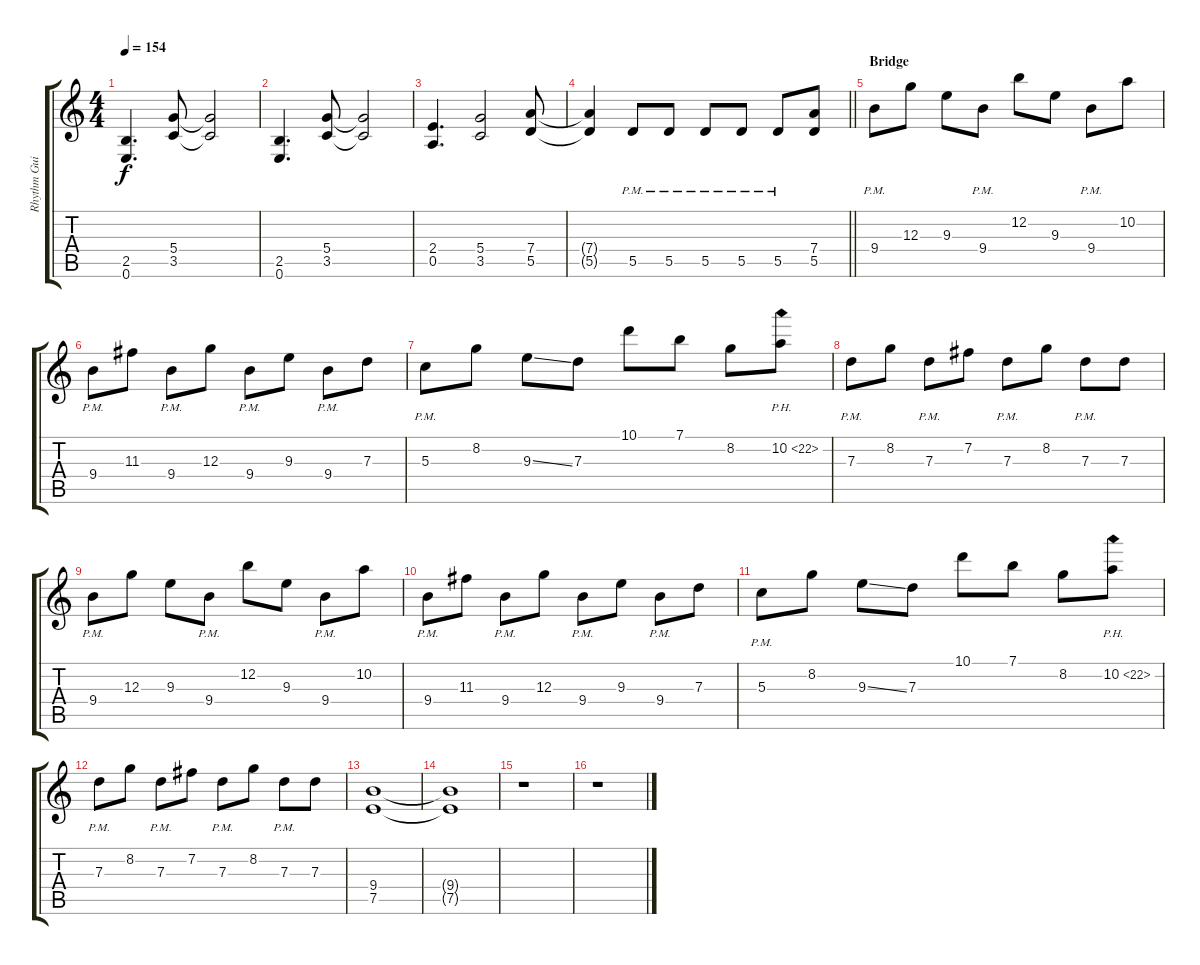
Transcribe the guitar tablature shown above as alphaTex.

\track ("Rhythm Guitar II" "Rhythm Gui") {instrument overdrivenguitar}
\staff {score tabs}
\tuning (E4 B3 G3 D3 A2 E2) {hide}
\ts (4 4)
\tempo 154
\clef g2
\ks c
(2.5 0.6).4{d dy f} (5.4 3.5).8 (5.4{t} 3.5{t}).2 |
(2.5 0.6).4{d} (5.4 3.5).8 (5.4{t} 3.5{t}).2 |
(2.4 0.5).4{d} (5.4 3.5).2 (7.4 5.5).8 |
\barLineRight lightlight
(7.4{t} 5.5{t}).4 5.5{pm}.8 5.5{pm}.8 5.5{pm}.8 5.5{pm}.8 5.5{pm}.8 (7.4 5.5).8 |
\section ("" "Bridge")
9.4{pm}.8 12.3.8 9.3.8 9.4{pm}.8 12.2.8 9.3.8 9.4{pm}.8 10.2.8 |
9.4{pm}.8 11.3.8 9.4{pm}.8 12.3.8 9.4{pm}.8 9.3.8 9.4{pm}.8 7.3.8 |
5.3{pm}.8 8.2.8 9.3{ss}.8 7.3.8 10.1.8 7.1.8 8.2.8 10.2{ph 12}.8 |
7.3{pm}.8 8.2.8 7.3{pm}.8 7.2.8 7.3{pm}.8 8.2.8 7.3{pm}.8 7.3.8 |
9.4{pm}.8 12.3.8 9.3.8 9.4{pm}.8 12.2.8 9.3.8 9.4{pm}.8 10.2.8 |
9.4{pm}.8 11.3.8 9.4{pm}.8 12.3.8 9.4{pm}.8 9.3.8 9.4{pm}.8 7.3.8 |
5.3{pm}.8 8.2.8 9.3{ss}.8 7.3.8 10.1.8 7.1.8 8.2.8 10.2{ph 12}.8 |
7.3{pm}.8 8.2.8 7.3{pm}.8 7.2.8 7.3{pm}.8 8.2.8 7.3{pm}.8 7.3.8 |
(9.4 7.5).1 |
(9.4{t} 7.5{t}).1 |
r.1 |
r.1
